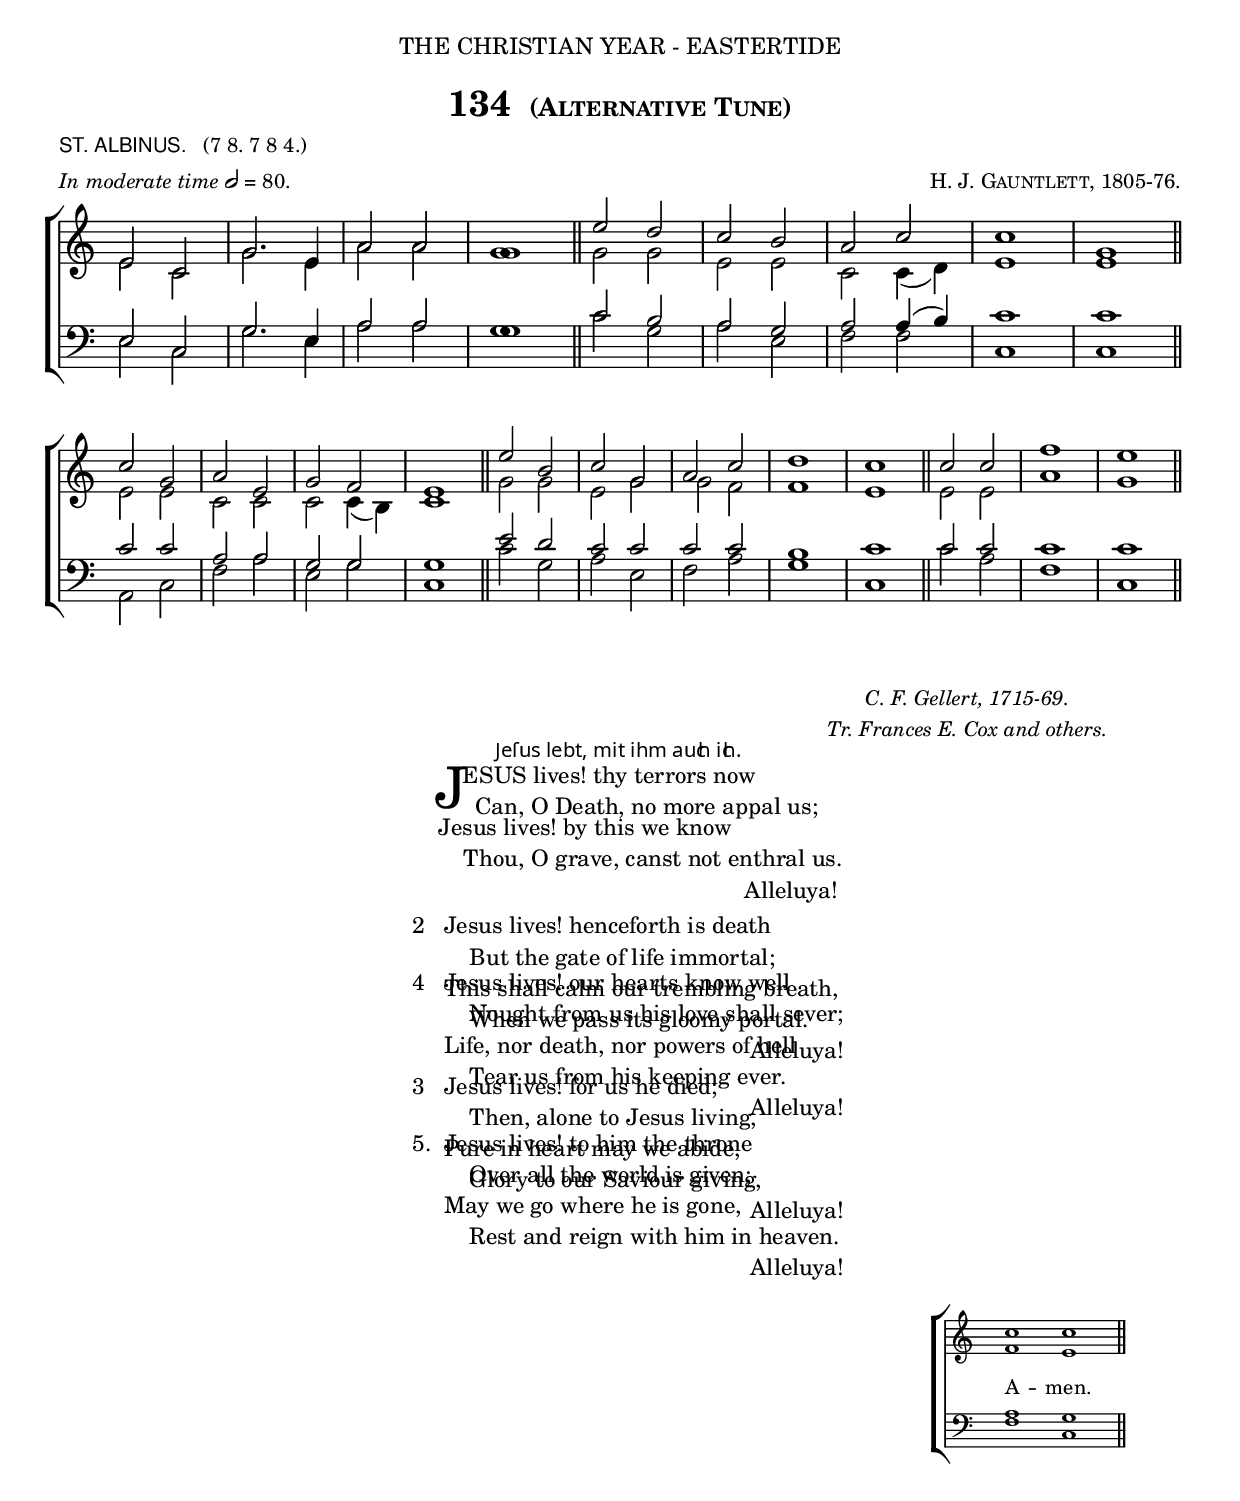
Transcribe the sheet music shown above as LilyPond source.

%%%% 220a.png
%%%% Hymn 134 Alternative Tune St Albinus Jesus lives! thy terrors now
%%%% Rev 1.

\version "2.10"
\header {
  dedication = \markup { \center-align { "THE CHRISTIAN YEAR - EASTERTIDE"
	\hspace #0.1 }}	
	
	title = \markup {"134 " \large \smallCaps "(Alternative Tune)" } 
  
  poet = \markup { \small {  \line { \sans { \smallCaps "ST. ALBINUS."} \hspace #1 \roman {"(7 8. 7 8 4.)"}} }}
  
  meter = \markup { \small { \italic {In moderate time}  \general-align #Y #DOWN \note #"2" #0.5 = 80.} }
  
  arranger = \markup { \small \smallCaps "H. J. Gauntlett, 1805-76." }
  
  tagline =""
}

%%%%%%%%%%%%%%%%%%%%%%%%%%% Macros
	      
%%% merge. Macro to pull note slightly leftwards.  Used to produce those partially merged wholenotes 

merge = \once \override NoteColumn #'force-hshift = #-0.01

%%%%%%%%%%%%%%%%%%%%%%%%%%% End of macro definitions

%%% SATB voices

global = {
  \time 2/2
  \key c \major
  \set Staff.midiInstrument = "church organ"
}

soprano = \relative c' {  
  e2 c |  g'2. e4 |  a2 a |  g1 \bar "||"  e'2 d |  c b |  a c |  c1 |  g \bar "||" \break
  c2 g |  a e |  g f |  e1 \bar "||"  e'2 b |  c g |  a c |  d1 |  c \bar "||"  c2 c |  f1 |  e \bar "||"
} 
   
alto = \relative c' {  
  e2 c | g'2. e4 | a2 a | \merge g1 \bar "||" g2 g | e e | c c4( d) | e1 | e \bar "||"
  e2 e | c c | c c4( b) | c1 \bar "||" g'2 g | e g | g f | f1 e \bar "||" e2 e | a1 g \bar "||"
}

tenor = \relative c {\clef bass 
  e2 c | g'2. e4 | a2 a | g1 \bar "||" c2 b | a g | a a4( b) | c1 | c1 \bar "||"
  c2 c | a a | g g | g1 \bar "||" e'2 d | c c | c c | b1 | c \bar "||" c2 c | c1 | c \bar "||"
}

bass = \relative c {\clef bass 
  e2 c | g'2. e4 | a2 a | \merge g1 \bar "||" c2 g | a e | f f | c1 | c \bar "||"
  a2 c | f a | e g | c,1 \bar "||" c'2 g | a e | f a | g1 | c, \bar "||" c'2 a | f1 | c \bar "||"
}

#(ly:set-option 'point-and-click #f)

\paper {
  #(set-paper-size "a4")
%  annotate-spacing = ##t
  print-page-number = ##f
  ragged-last-bottom = ##t
  ragged-bottom = ##t
}

\book{

%%% Score block	

\score{
\new ChoirStaff	
<<
	\context Staff = upper << 
	\context Voice = sopranos { \voiceOne \global \soprano }
	\context Voice = altos    { \voiceTwo \global \alto }
	                      >>
	\context Staff = lower <<
	\context Voice = tenors { \voiceOne \global \tenor }
	\context Voice = basses { \voiceTwo \global \bass }
			        >>
>>
\layout {
		indent=0
		\context { \Score \remove "Bar_number_engraver" }
		\context { \Staff \remove "Time_signature_engraver" }
		\context { \Score \remove "Mark_engraver"  }
                \context { \Staff \consists "Mark_engraver"  }
	} %% close layout

%%% Hymn Midi	

\midi { \context { \Score tempoWholesPerMinute = #(ly:make-moment 80 2)}} 
		
} %%% Score bracket


%%% Lyric Attribution 

\markup { \small { \hspace #74  \center-align { \italic "C. F. Gellert, 1715-69."
	                                      \italic "Tr. Frances E. Cox and others."
}} }

%%% Note: In order to generate the Fraktur title below, a Fraktur font is needed.   
%%% HumboldtFraktur and GF Gesetz are examples of Fraktur fonts which resemble the original
%%% image and are free and downloadable from the internet.   
%%% HumboldtFraktur works well on Windows and Linux and looks a little better 
%%% but has been reported to give problems when compiling
%%% on Macintosh installations, so GF Gesetz can be used instead.
%%% In the code, "ch" ligature characters have not been used in order
%%% to allow the text to degrade gracefully for users who do not have the 
%%% Fraktur font.  Instead, the regular "c" and "h" moved closer together have been used.
%%% If you use another Fraktur font, simply put the name into the font-name override below.


\markup { \small { \hspace #42 \override #'(font-name . "HumboldtFraktur") {"Jeſus lebt, mit ihm auc" \hspace #-1.4 "h" "ic" \hspace #-1.4 "h." }}}




\markup { \hspace #34 %%add space as necc. to center the column
          \column { %%% one super column for the entire block of lyrics
	                 \column { %%verse 1 is a column of 2 lines  
	                  \line { \hspace #2.2 \column { \lower #2.4 \fontsize #8 "J" }   %%Drop Cap goes here
				  \hspace #-1.0    %% adjust this if other letters are too far from Drop Cap
				  \column  { \raise #0.0 "ESUS lives! thy terrors now"
			                                "  Can, O Death, no more appal us;" } }  
	                  \line {  \hspace #2.5  %%adjust hspace until this line left edge is flush with Drop Cap
				   \lower  #1.56  %%adjust this until the line spacing looks right
				   \column {   
					   "Jesus lives! by this we know"
					   "    Thou, O grave, canst not enthral us."
					   "                                                Alleluya!"
			  		}} 
			         } %%% finish verse 1	
			\hspace #1 
           		\line { "2  "
			   \column {	     
				   "Jesus lives! henceforth is death"
				   "    But the gate of life immortal;"
				   "This shall calm our trembling breath,"
				   "    When we pass its gloomy portal."
				   "                                                Alleluya!"
			}} 	
			\hspace #1 
           		\line { "3  "
			   \column {	     
				   "Jesus lives! for us he died;"
				   "    Then, alone to Jesus living,"
				   "Pure in heart may we abide,"
				   "    Glory to our Saviour giving,"
				   "                                                Alleluya!"
			}}
    }	%%% end super column  
}	


%%% fake score block to occupy space and force a pagebreak.  Can't think of a better way of doing this.
\score{
	{s4 }
\header { breakbefore = ##f piece = ##f opus = ##f tagline = ##f }
\layout{	
	\context { \Staff
		\remove Time_signature_engraver
		\remove Key_engraver
		\remove Clef_engraver
		\remove Staff_symbol_engraver
}}}


%%% second page
%%% continuation of  lyrics

\markup { \hspace #34   %%add space as necc. to center the column
          \column { 
			\hspace #1 
           		\line { "4  "
			   \column {	     
				   "Jesus lives! our hearts know well"
				   "    Nought from us his love shall sever;"
				   "Life, nor death, nor powers of hell"
				   "    Tear us from his keeping ever."
				   "                                                Alleluya!"
			}}
    		        \hspace #1 
           		\line {"5. "
			  \column {	     
				  "Jesus lives! to him the throne"
				  "    Over all the world is given;"
				  "May we go where he is gone,"
				  "    Rest and reign with him in heaven."
				  "                                                Alleluya!"
			}}
	  }
} %%% lyric markup bracket

%%% Amen score block
\score{
  \new ChoirStaff
   <<
        \context Staff = upper \with { fontSize = #-3  \override StaffSymbol #'staff-space = #(magstep -2) }  
	                      << 
	\context Voice = "sopranos" { \relative c' { \clef treble \global \voiceOne c'1 c \bar "||" }}
	\context Voice = "altos"    { \relative c' { \clef treble \global \voiceTwo f1 e \bar "||" }}
	                      >>
			  
	\context Lyrics \lyricsto "altos" {\override LyricText #'font-size = #-1  A -- men. }
	
	\context Staff = lower \with { fontSize = #-3  \override StaffSymbol #'staff-space = #(magstep -2) }  
	                       << 
	\context Voice = "tenors" { \relative c { \clef bass \global \voiceThree a'1 g  \bar "||" }}
	\context Voice = "basses" { \relative c { \clef bass \global \voiceFour  f1 c \bar "||" }}
			        >> 
  >>			      
\header { breakbefore = ##f piece = " " opus = " " }

\layout { 
      \context { \Score timing = ##f }
	ragged-right = ##t
	indent = 15\cm
	\context { \Staff \remove Time_signature_engraver }

       } %% close layout

%%% Amen Midi

\midi { \context { \Score tempoWholesPerMinute = #(ly:make-moment 80 2) }} 

}
	
} %%% book bracket

